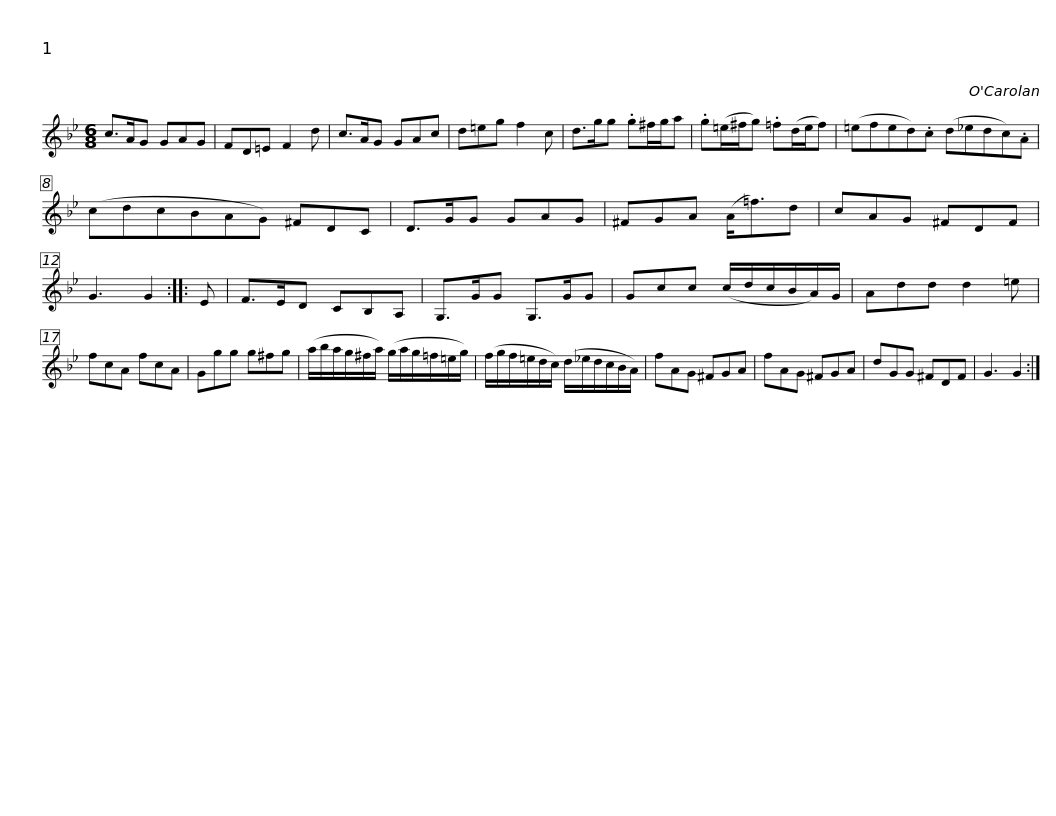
X:1
L:1/8
M:6/8
I:linebreak $
K:Gmin
V:1 treble
V:1
 c>AG GAG | FD=E F2 d | c>AG GAc | d=eg f2 c | d>gg .g^f/g/a | %5
 .g(=e/^f/g) .=f(d/e/f) |$ (=efed).c (d_edc).A | (cdcBAG) ^FDC | D>GG GAG | ^FGA (A<=f)d | %10
 cAG ^FDF | G3 G2 ::$ E | F>ED CB,A, | G,>GG G,>GG | %15
 Gcc (c/d/c/B/A/)G/ | Add d2 =e | fcA fcA | Ggg g^fg |$ (a/b/a/g/^f/a/) (g/a/g/=f/=e/g/) | %20
 (f/g/f/=e/d/c/) (d/_e/d/c/B/A/) | fAG ^FGA | fAG ^FGA |$ dGG ^FDF | G3 G2 :| %25
